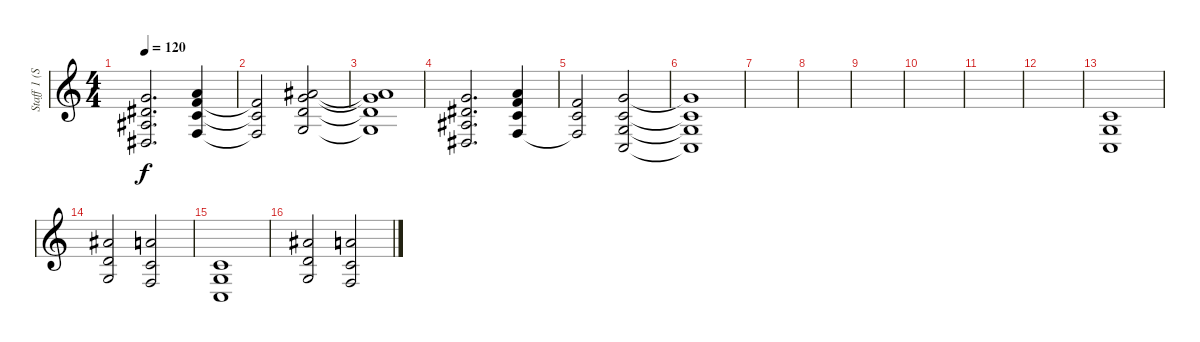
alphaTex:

\track ("Staff 1 (Staff 2)" "Staff 1 (S") {instrument harpsichord}
\staff {score}
\tuning (E4 B3 G3 D3 A2 E2 B1) {hide}
\ts (4 4)
\tempo 120
\clef g2
\ks c
(3.1 4.2 3.3 1.4).2{d dy f} (1.1 1.2 14.3 3.4).4 |
(1.1{t} 1.2{t} 3.4{t}).2 (3.1 3.2 0.3 20.4).2 |
(3.1{t} 3.2{t} 0.3{t} 20.4{t}).1 |
(3.1 4.2 3.3 1.4).2{d} (1.1 1.2 14.3 3.4).4 |
(1.1 1.2 3.4{t}).2 (3.1 1.2 0.3 3.5).2 |
(3.1{t} 1.2{t} 0.3{t} 3.5{t}).1 |
|
|
|
|
|
|
(1.2 0.3 3.5).1 |
(6.1 3.2 0.3).2 (5.1 1.2 3.4).2 |
(1.2 0.3 3.5).1 |
(6.1 3.2 0.3).2 (5.1 1.2 3.4).2
